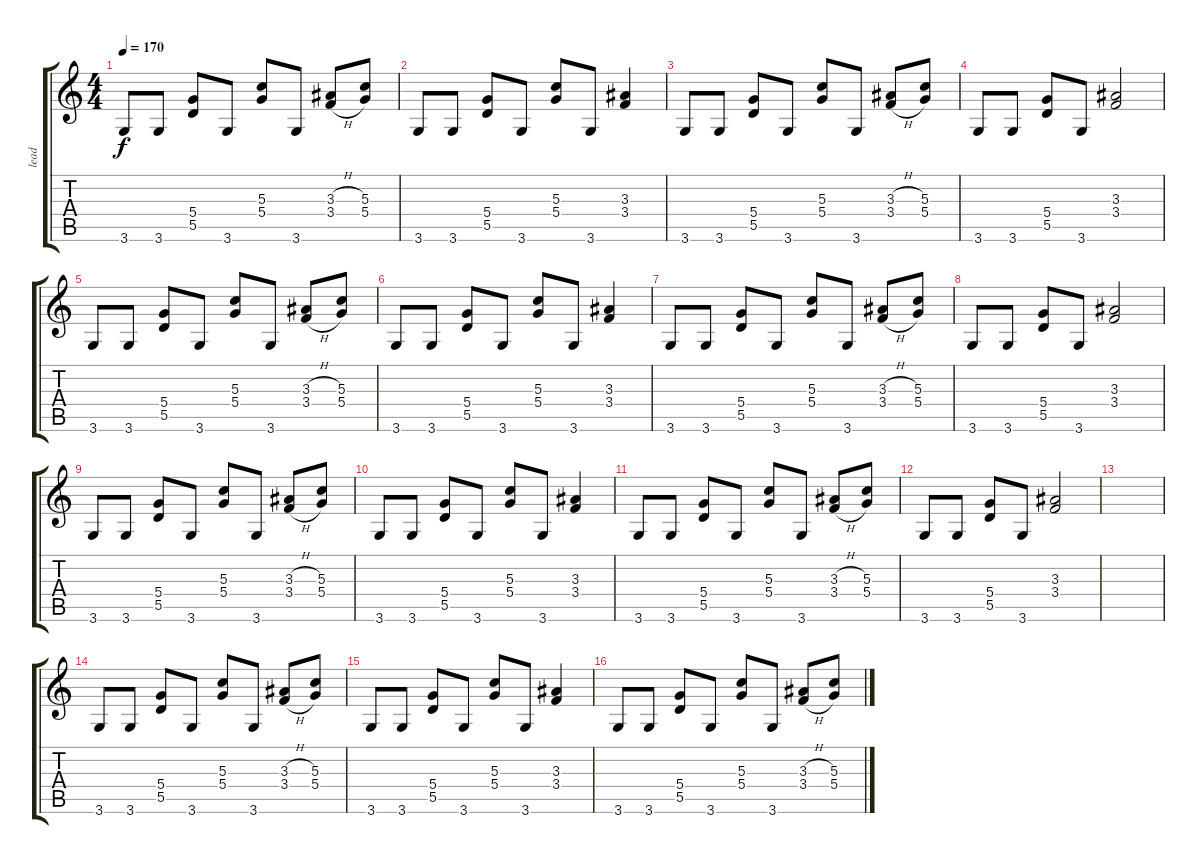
\track ("lead" "lead") {instrument distortionguitar}
\staff {score tabs}
\tuning (E4 B3 G3 D3 A2 E2) {hide}
\ts (4 4)
\tempo 170
\clef g2
\ks c
3.6.8{dy f} 3.6.8 (5.4 5.5).8 3.6.8 (5.3 5.4).8 3.6.8 (3.3{h} 3.4{h}).8 (5.3 5.4).8 |
3.6.8 3.6.8 (5.4 5.5).8 3.6.8 (5.3 5.4).8 3.6.8 (3.3 3.4).4 |
3.6.8 3.6.8 (5.4 5.5).8 3.6.8 (5.3 5.4).8 3.6.8 (3.3{h} 3.4{h}).8 (5.3 5.4).8 |
3.6.8 3.6.8 (5.4 5.5).8 3.6.8 (3.3 3.4).2 |
3.6.8 3.6.8 (5.4 5.5).8 3.6.8 (5.3 5.4).8 3.6.8 (3.3{h} 3.4{h}).8 (5.3 5.4).8 |
3.6.8 3.6.8 (5.4 5.5).8 3.6.8 (5.3 5.4).8 3.6.8 (3.3 3.4).4 |
3.6.8 3.6.8 (5.4 5.5).8 3.6.8 (5.3 5.4).8 3.6.8 (3.3{h} 3.4{h}).8 (5.3 5.4).8 |
3.6.8 3.6.8 (5.4 5.5).8 3.6.8 (3.3 3.4).2 |
3.6.8 3.6.8 (5.4 5.5).8 3.6.8 (5.3 5.4).8 3.6.8 (3.3{h} 3.4{h}).8 (5.3 5.4).8 |
3.6.8 3.6.8 (5.4 5.5).8 3.6.8 (5.3 5.4).8 3.6.8 (3.3 3.4).4 |
3.6.8 3.6.8 (5.4 5.5).8 3.6.8 (5.3 5.4).8 3.6.8 (3.3{h} 3.4{h}).8 (5.3 5.4).8 |
3.6.8 3.6.8 (5.4 5.5).8 3.6.8 (3.3 3.4).2 |
|
\section ("" "")
3.6.8 3.6.8 (5.4 5.5).8 3.6.8 (5.3 5.4).8 3.6.8 (3.3{h} 3.4{h}).8 (5.3 5.4).8 |
3.6.8 3.6.8 (5.4 5.5).8 3.6.8 (5.3 5.4).8 3.6.8 (3.3 3.4).4 |
3.6.8 3.6.8 (5.4 5.5).8 3.6.8 (5.3 5.4).8 3.6.8 (3.3{h} 3.4{h}).8 (5.3 5.4).8
